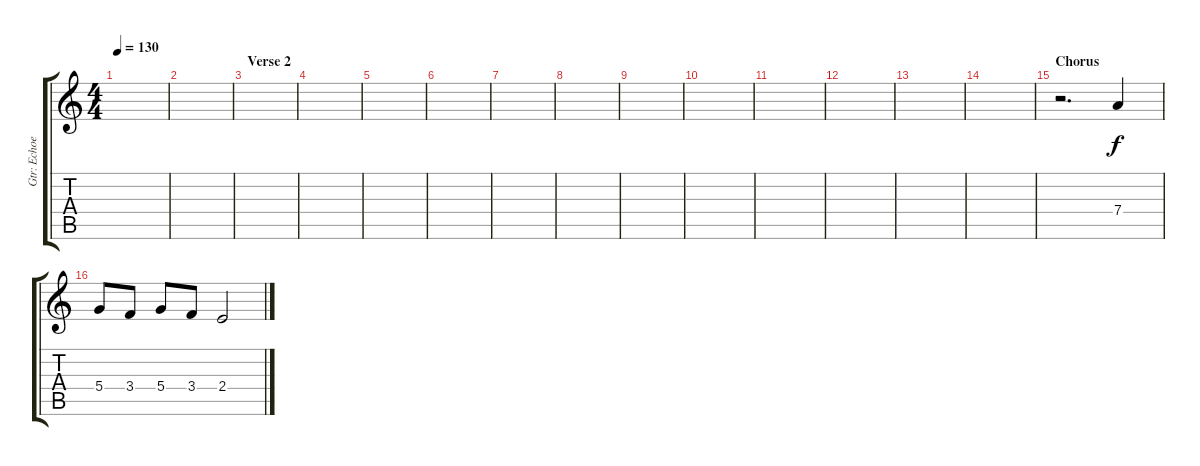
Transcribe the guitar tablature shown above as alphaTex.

\track ("Gtr: Echoes" "Gtr: Echoe") {instrument distortionguitar}
\staff {score tabs}
\tuning (E4 B3 G3 D3 A2 E2) {hide}
\ts (4 4)
\tempo 130
\clef g2
\ks c
|
|
\section ("" "Verse 2")
|
|
|
|
|
|
|
|
|
|
|
|
\section ("" "Chorus")
r.2{d} 7.4.4 |
5.4.8 3.4.8 5.4.8 3.4.8 2.4.2
